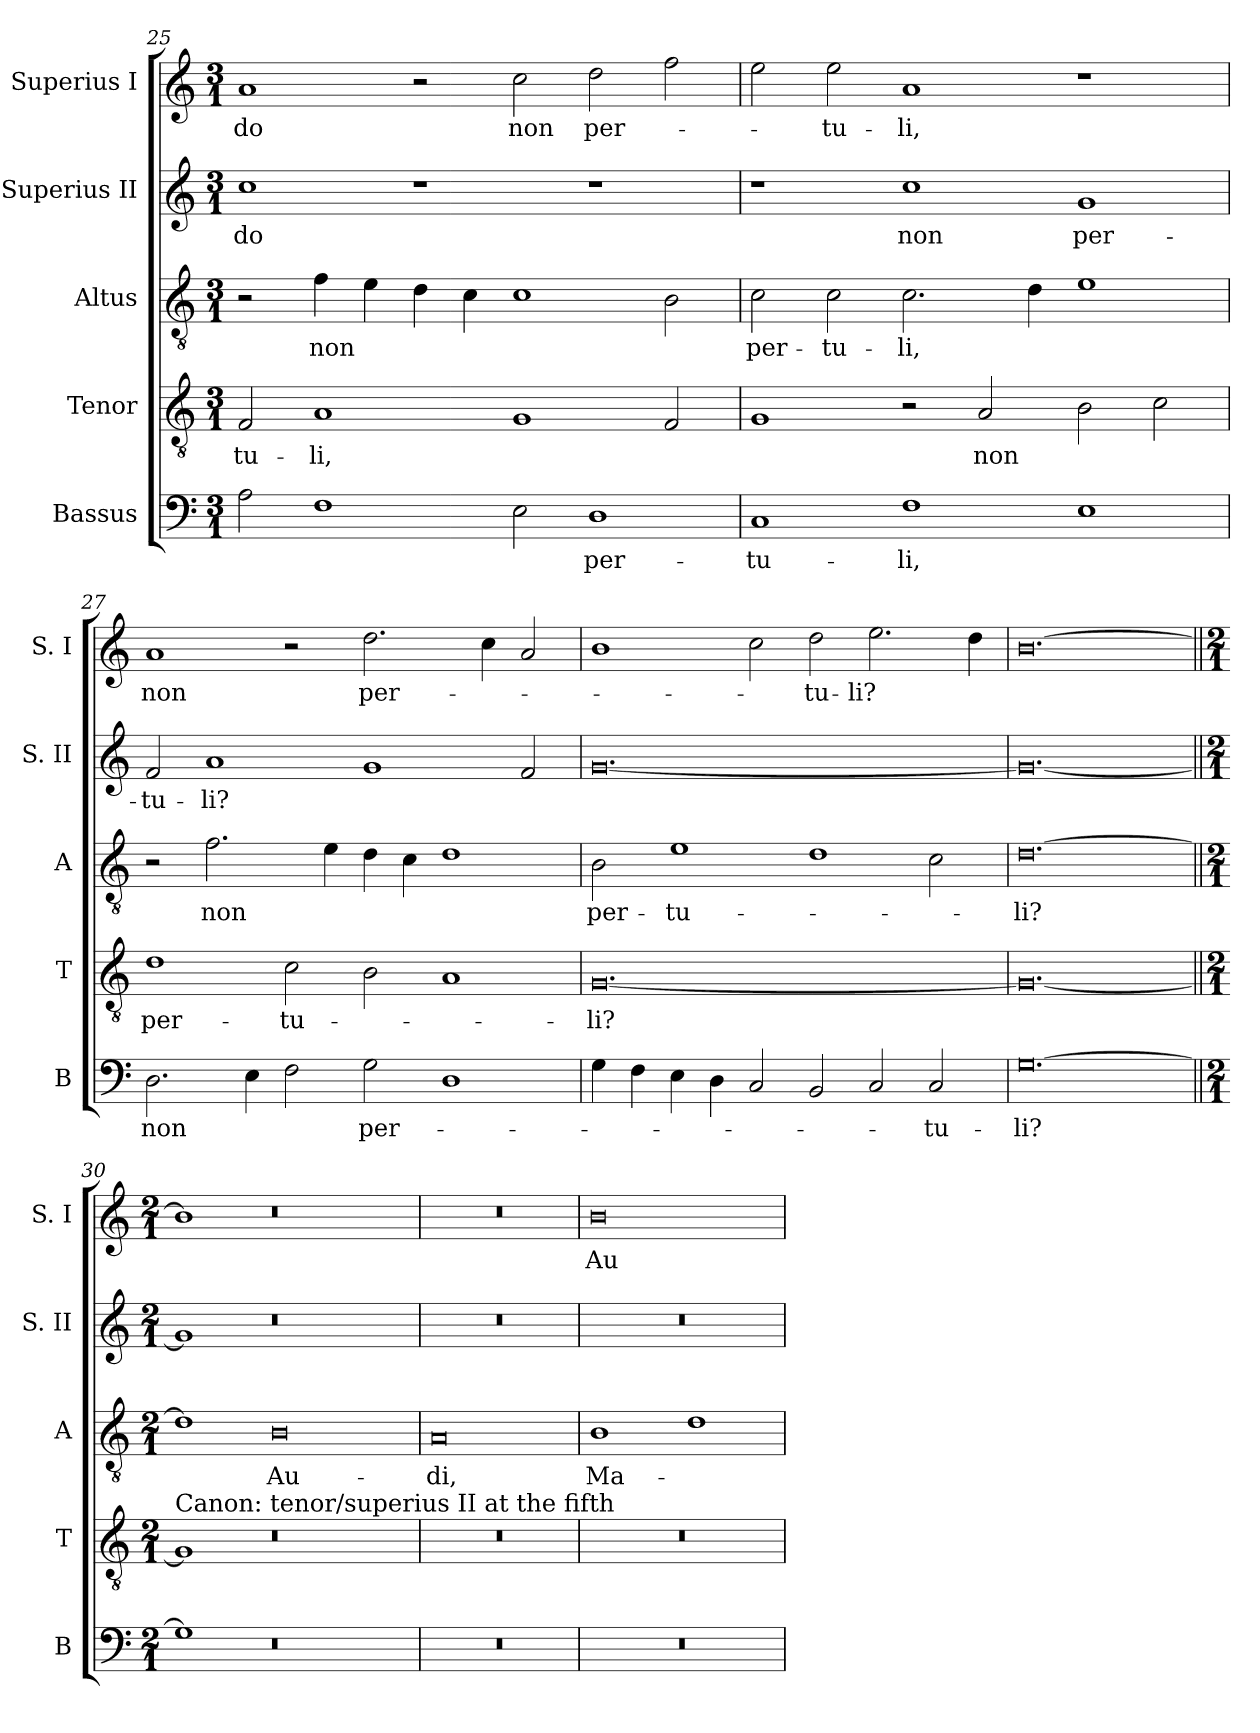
**kern	**text	**kern	**text	**kern	**text	**kern	**text	**kern	**text
*part5	*part5	*part4	*part4	*part3	*part3	*part2	*part2	*part1	*part1
*staff5	*staff5	*staff4	*staff4	*staff3	*staff3	*staff2	*staff2	*staff1	*staff1
*I"Bassus	*	*I"Tenor	*	*I"Altus	*	*I"Superius II	*	*I"Superius I	*
*I'B	*	*I'T	*	*I'A	*	*I'S. II	*	*I'S. I	*
*clefF4	*	*clefGv2	*	*clefGv2	*	*clefG2	*	*clefG2	*
*k[]	*	*k[]	*	*k[]	*	*k[]	*	*k[]	*
*C:	*	*C:	*	*C:	*	*C:	*	*C:	*
*M3/1	*	*M3/1	*	*M3/1	*	*M3/1	*	*M3/1	*
=25	=25	=25	=25	=25	=25	=25	=25	=25	=25
2A	.	2F	-tu-	2r	.	1cc	-do	1a	-do
1F	.	1A	-li,	4f	non	.	.	.	.
.	.	.	.	4e	.	.	.	.	.
.	.	.	.	4d	.	1r	.	2r	.
.	.	.	.	4c	.	.	.	.	.
2E	.	1G	.	1c	.	.	.	2cc	non
1D	per-	.	.	.	.	1r	.	2dd	per-
.	.	2F	.	2B	.	.	.	2ff	.
=26	=26	=26	=26	=26	=26	=26	=26	=26	=26
1C	-tu-	1G	.	2c	per-	1r	.	2ee	.
.	.	.	.	2c	-tu-	.	.	2ee	-tu-
1F	-li,	2r	.	2.c	-li,	1cc	non	1a	-li,
.	.	2A	non	.	.	.	.	.	.
.	.	.	.	4d	.	.	.	.	.
1E	.	2B	.	1e	.	1g	per-	1r	.
.	.	2c	.	.	.	.	.	.	.
=27	=27	=27	=27	=27	=27	=27	=27	=27	=27
2.D	non	1d	per-	2r	.	2f	-tu-	1a	non
.	.	.	.	2.f	non	1a	-li?	.	.
4E	.	.	.	.	.	.	.	.	.
2F	.	2c	-tu-	.	.	.	.	2r	.
.	.	.	.	4e	.	.	.	.	.
2G	per-	2B	.	4d	.	1g	.	2.dd	per-
.	.	.	.	4c	.	.	.	.	.
1D	.	1A	.	1d	.	.	.	.	.
.	.	.	.	.	.	.	.	4cc	.
.	.	.	.	.	.	2f	.	2a	.
=28	=28	=28	=28	=28	=28	=28	=28	=28	=28
4G	.	[0.G	-li?	2B	per-	[0.g	.	1b	.
4F	.	.	.	.	.	.	.	.	.
4E	.	.	.	1e	-tu-	.	.	.	.
4D	.	.	.	.	.	.	.	.	.
2C	.	.	.	.	.	.	.	2cc	.
2BB	.	.	.	1d	.	.	.	2dd	-tu-
2C	.	.	.	.	.	.	.	2.ee	-li?
2C	-tu-	.	.	2c	.	.	.	.	.
.	.	.	.	.	.	.	.	4dd	.
=29	=29	=29	=29	=29	=29	=29	=29	=29	=29
[0.G	-li?	0.G_	.	[0.d	-li?	0.g_	.	[0.b	.
=30||	=30||	=30||	=30||	=30||	=30||	=30||	=30||	=30||	=30||
*M2/1	*	*M2/1	*	*M2/1	*	*M2/1	*	*M2/1	*
!	!	!LO:TX:a:t=Canon&colon; tenor/superius II at the fifth	!	!	!	!	!	!	!
1G]	.	1G]	.	1d]	.	1g]	.	1b]	.
0r	.	0r	.	0B	Au-	0r	.	0r	.
=31	=31	=31	=31	=31	=31	=31	=31	=31	=31
0r	.	0r	.	0A	-di,	0r	.	0r	.
=32	=32	=32	=32	=32	=32	=32	=32	=32	=32
0r	.	0r	.	1B	Ma-	0r	.	0b	Au-
.	.	.	.	1d	.	.	.	.	.
=	=	=	=	=	=	=	=	=	=
*-	*-	*-	*-	*-	*-	*-	*-	*-	*-
